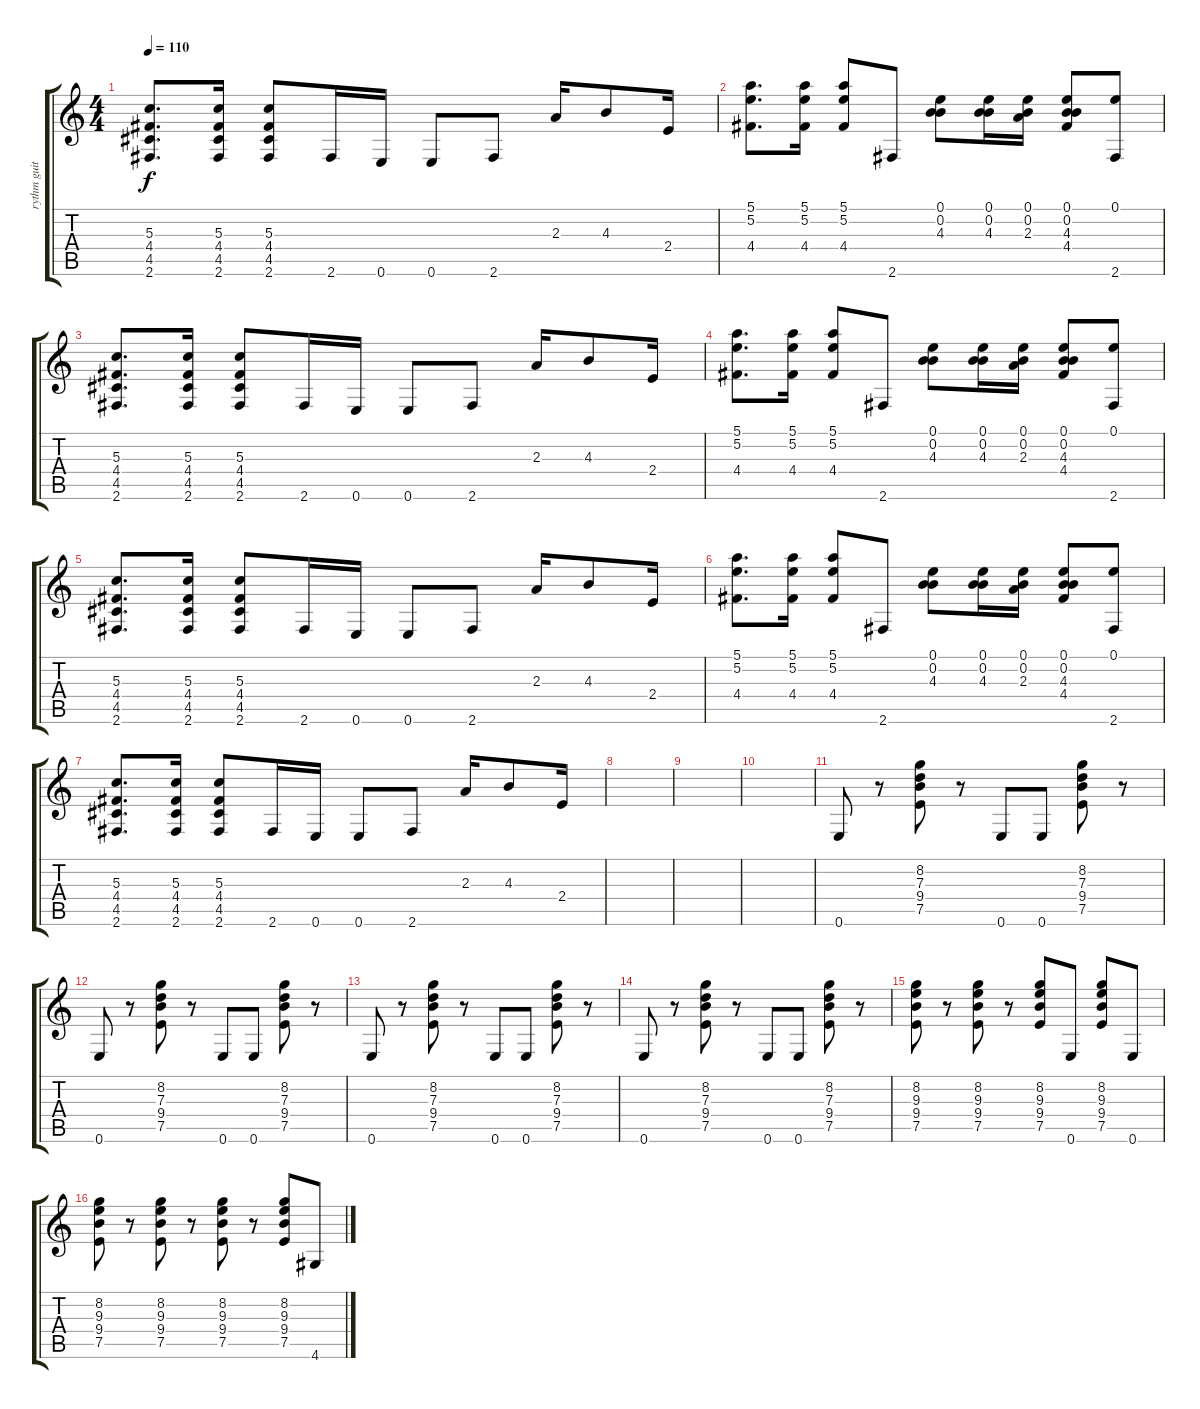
\track ("rythm guitar" "rythm guit") {instrument distortionguitar}
\staff {score tabs}
\tuning (E4 B3 G3 D3 A2 E2) {hide}
\ts (4 4)
\tempo 110
\clef g2
\ks c
(5.3 4.4 4.5 2.6).8{d dy f} (5.3 4.4 4.5 2.6).16 (5.3 4.4 4.5 2.6).8 2.6.16 0.6.16 0.6.8 2.6.8 2.3.16 4.3.8 2.4.16 |
(5.1 5.2 4.4).8{d} (5.1 5.2 4.4).16 (5.1 5.2 4.4).8 2.6.8 (0.1 0.2 4.3).8 (0.1 0.2 4.3).16 (0.1 0.2 2.3).16 (0.1 0.2 4.3 4.4).8 (0.1 2.6).8 |
(5.3 4.4 4.5 2.6).8{d} (5.3 4.4 4.5 2.6).16 (5.3 4.4 4.5 2.6).8 2.6.16 0.6.16 0.6.8 2.6.8 2.3.16 4.3.8 2.4.16 |
(5.1 5.2 4.4).8{d} (5.1 5.2 4.4).16 (5.1 5.2 4.4).8 2.6.8 (0.1 0.2 4.3).8 (0.1 0.2 4.3).16 (0.1 0.2 2.3).16 (0.1 0.2 4.3 4.4).8 (0.1 2.6).8 |
(5.3 4.4 4.5 2.6).8{d} (5.3 4.4 4.5 2.6).16 (5.3 4.4 4.5 2.6).8 2.6.16 0.6.16 0.6.8 2.6.8 2.3.16 4.3.8 2.4.16 |
(5.1 5.2 4.4).8{d} (5.1 5.2 4.4).16 (5.1 5.2 4.4).8 2.6.8 (0.1 0.2 4.3).8 (0.1 0.2 4.3).16 (0.1 0.2 2.3).16 (0.1 0.2 4.3 4.4).8 (0.1 2.6).8 |
(5.3 4.4 4.5 2.6).8{d} (5.3 4.4 4.5 2.6).16 (5.3 4.4 4.5 2.6).8 2.6.16 0.6.16 0.6.8 2.6.8 2.3.16 4.3.8 2.4.16 |
|
|
|
0.6.8 r.8 (8.2 7.3 9.4 7.5).8 r.8 0.6.8 0.6.8 (8.2 7.3 9.4 7.5).8 r.8 |
0.6.8 r.8 (8.2 7.3 9.4 7.5).8 r.8 0.6.8 0.6.8 (8.2 7.3 9.4 7.5).8 r.8 |
0.6.8 r.8 (8.2 7.3 9.4 7.5).8 r.8 0.6.8 0.6.8 (8.2 7.3 9.4 7.5).8 r.8 |
0.6.8 r.8 (8.2 7.3 9.4 7.5).8 r.8 0.6.8 0.6.8 (8.2 7.3 9.4 7.5).8 r.8 |
(8.2 9.3 9.4 7.5).8 r.8 (8.2 9.3 9.4 7.5).8 r.8 (8.2 9.3 9.4 7.5).8 0.6.8 (8.2 9.3 9.4 7.5).8 0.6.8 |
(8.2 9.3 9.4 7.5).8 r.8 (8.2 9.3 9.4 7.5).8 r.8 (8.2 9.3 9.4 7.5).8 r.8 (8.2 9.3 9.4 7.5).8 4.6.8
